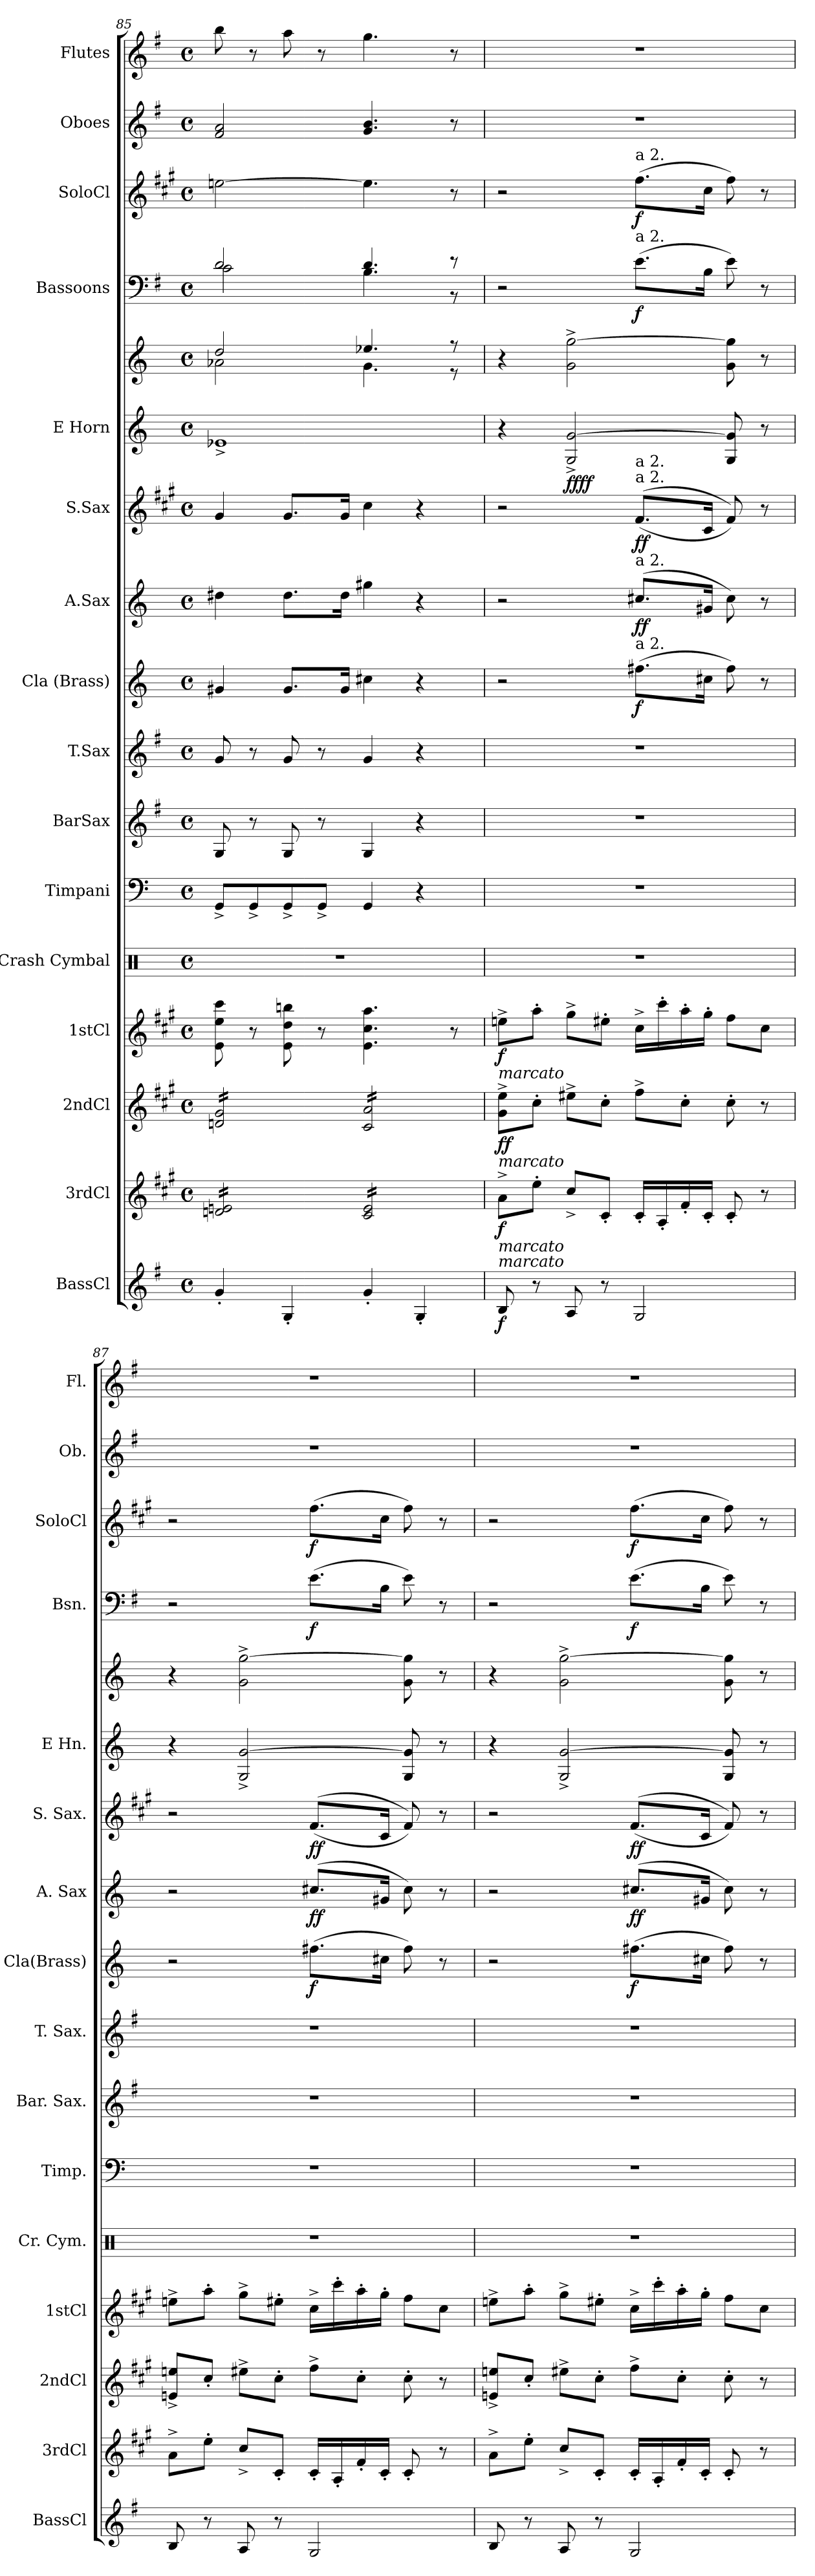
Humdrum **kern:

**kern	**dynam	**kern	**dynam	**kern	**dynam	**kern	**dynam	**kern	**kern	**kern	**kern	**kern	**dynam	**kern	**dynam	**kern	**dynam	**kern	**kern	**dynam	**kern	**dynam	**kern	**dynam	**kern	**kern
*part16	*part16	*part15	*part15	*part14	*part14	*part13	*part13	*part12	*part11	*part10	*part9	*part8	*part8	*part7	*part7	*part6	*part6	*part5	*part5	*part5	*part4	*part4	*part3	*part3	*part2	*part1
*staff17	*staff17	*staff16	*staff16	*staff15	*staff15	*staff14	*staff14	*staff13	*staff12	*staff11	*staff10	*staff9	*staff9	*staff8	*staff8	*staff7	*staff7	*staff6	*staff5	*staff5/6	*staff4	*staff4	*staff3	*staff3	*staff2	*staff1
*I"BassCl	*	*I"3rdCl	*	*I"2ndCl	*	*I"1stCl	*	*I"Crash Cymbal	*I"Timpani	*I"BarSax	*I"T.Sax	*I"Cla (Brass)	*	*I"A.Sax	*	*I"S.Sax	*	*I"E Horn	*	*	*I"Bassoons	*	*I"SoloCl	*	*I"Oboes	*I"Flutes
*I'BassCl	*	*I'3rdCl	*	*I'2ndCl	*	*I'1stCl	*	*I'Cr. Cym.	*I'Timp.	*I'Bar. Sax.	*I'T. Sax.	*I'Cla(Brass)	*	*I'A. Sax	*	*I'S. Sax.	*	*I'E Hn.	*	*	*I'Bsn.	*	*I'SoloCl	*	*I'Ob.	*I'Fl.
*clefG2	*	*clefG2	*	*clefG2	*	*clefG2	*	*clefX	*clefF4	*clefG2	*clefG2	*clefG2	*	*clefG2	*	*clefG2	*	*clefG2	*clefG2	*	*clefF4	*	*clefG2	*	*clefG2	*clefG2
*ITrd8c14	*	*ITrd1c2	*	*ITrd1c2	*	*ITrd1c2	*	*	*	*ITrd12c21	*ITrd8c14	*ITrd1c2	*	*ITrd5c9	*	*ITrd1c2	*	*ITrd5c8	*ITrd5c8	*	*	*	*ITrd1c2	*	*	*
*k[f#]	*	*k[f#]	*	*k[f#]	*	*k[f#]	*	*k[]	*k[]	*k[f#]	*k[f#]	*k[b-e-]	*	*k[b-e-a-]	*	*k[f#]	*	*k[f#c#g#d#]	*k[f#c#g#d#]	*	*k[f#]	*	*k[f#]	*	*k[f#]	*k[f#]
*M4/4	*	*M4/4	*	*M4/4	*	*M4/4	*	*M4/4	*M4/4	*M4/4	*M4/4	*M4/4	*	*M4/4	*	*M4/4	*	*M4/4	*M4/4	*	*M4/4	*	*M4/4	*	*M4/4	*M4/4
*met(c)	*	*met(c)	*	*met(c)	*	*met(c)	*	*met(c)	*met(c)	*met(c)	*met(c)	*met(c)	*	*met(c)	*	*met(c)	*	*met(c)	*met(c)	*	*met(c)	*	*met(c)	*	*met(c)	*met(c)
=85	=85	=85	=85	=85	=85	=85	=85	=85	=85	=85	=85	=85	=85	=85	=85	=85	=85	=85	=85	=85	=85	=85	=85	=85	=85	=85
*	*	*	*	*	*	*	*	*	*	*	*	*	*	*	*	*	*	*	*^	*	*^	*	*	*	*	*
*	*	*tremolo	*	*	*	*	*	*	*	*	*	*	*	*	*	*	*	*	*	*	*	*	*	*	*	*	*	*
*	*	*	*	*tremolo	*	*	*	*	*	*	*	*	*	*	*	*	*	*	*	*	*	*	*	*	*	*	*	*
4G'/	.	16cn/ 16dn/LL	.	16cn/ 16f#/LL	.	8d\ 8dd\ 8bb\	.	1r	8GG^/L	8GG/	8G/	4f#X/	.	4f#X\	.	4f#/	.	1Gn^	2f#/	2cn\	.	2d/	2c\	.	[2ddn\	.	2f#/ 2a/	8bb\
.	.	16cn/ 16dn/	.	16cn/ 16f#/	.	.	.	.	.	.	.	.	.	.	.	.	.	.	.	.	.	.	.	.	.	.	.	.
.	.	16cn/ 16dn/	.	16cn/ 16f#/	.	8r	.	.	8GG^/	8r	8r	.	.	.	.	.	.	.	.	.	.	.	.	.	.	.	.	8r
.	.	16cn/ 16dn/	.	16cn/ 16f#/	.	.	.	.	.	.	.	.	.	.	.	.	.	.	.	.	.	.	.	.	.	.	.	.
4GG'/	.	16cn/ 16dn/	.	16cn/ 16f#/	.	8d\ 8cc\ 8aan\	.	.	8GG^/	8GG/	8G/	8.f#/L	.	8.f#\L	.	8.f#/L	.	.	.	.	.	.	.	.	.	.	.	8aa\
.	.	16cn/ 16dn/	.	16cn/ 16f#/	.	.	.	.	.	.	.	.	.	.	.	.	.	.	.	.	.	.	.	.	.	.	.	.
.	.	16cn/ 16dn/	.	16cn/ 16f#/	.	8r	.	.	8GG^/J	8r	8r	.	.	.	.	.	.	.	.	.	.	.	.	.	.	.	.	8r
.	.	16cn/ 16dn/JJ	.	16cn/ 16f#/JJ	.	.	.	.	.	.	.	16f#/Jk	.	16f#\Jk	.	16f#/Jk	.	.	.	.	.	.	.	.	.	.	.	.
4G'/	.	16B/ 16d/LL	.	16B/ 16g/LL	.	4.d\ 4.b\ 4.gg\	.	.	4GG/	4GG/	4G/	4bn\	.	4bn\	.	4b\	.	.	4.gn/	4.B\	.	4.d/	4.B\	.	4.dd\]	.	4.g/ 4.b/	4.gg\
.	.	16B/ 16d/	.	16B/ 16g/	.	.	.	.	.	.	.	.	.	.	.	.	.	.	.	.	.	.	.	.	.	.	.	.
.	.	16B/ 16d/	.	16B/ 16g/	.	.	.	.	.	.	.	.	.	.	.	.	.	.	.	.	.	.	.	.	.	.	.	.
.	.	16B/ 16d/	.	16B/ 16g/	.	.	.	.	.	.	.	.	.	.	.	.	.	.	.	.	.	.	.	.	.	.	.	.
4GG'/	.	16B/ 16d/	.	16B/ 16g/	.	.	.	.	4r	4r	4r	4r	.	4r	.	4r	.	.	.	.	.	.	.	.	.	.	.	.
.	.	16B/ 16d/	.	16B/ 16g/	.	.	.	.	.	.	.	.	.	.	.	.	.	.	.	.	.	.	.	.	.	.	.	.
.	.	16B/ 16d/	.	16B/ 16g/	.	8r	.	.	.	.	.	.	.	.	.	.	.	.	8r	8r	.	8r	8r	.	8r	.	8r	8r
.	.	16B/ 16d/JJ	.	16B/ 16g/JJ	.	.	.	.	.	.	.	.	.	.	.	.	.	.	.	.	.	.	.	.	.	.	.	.
*	*	*	*	*Xtremolo	*	*	*	*	*	*	*	*	*	*	*	*	*	*	*	*	*	*	*	*	*	*	*	*
*	*	*Xtremolo	*	*	*	*	*	*	*	*	*	*	*	*	*	*	*	*	*	*	*	*	*	*	*	*	*	*
=86	=86	=86	=86	=86	=86	=86	=86	=86	=86	=86	=86	=86	=86	=86	=86	=86	=86	=86	=86	=86	=86	=86	=86	=86	=86	=86	=86	=86
!	!	!	!	!	!	!LO:TX:b:i:t=marcato	!	!	!	!	!	!	!	!	!	!	!	!	!	!	!	!	!	!	!	!	!	!
!	!	!	!	!LO:TX:b:i:t=marcato	!	!	!	!	!	!	!	!	!	!	!	!	!	!	!	!	!	!	!	!	!	!	!	!
!	!	!LO:TX:b:i:t=marcato	!	!	!	!	!	!	!	!	!	!	!	!	!	!	!	!	!	!	!	!	!	!	!	!	!	!
!LO:TX:a:i:t=marcato	!	!	!	!	!	!	!	!	!	!	!	!	!	!	!	!	!	!	!	!	!	!	!	!	!	!	!	!
!	!LO:DY:b	!	!LO:DY:b	!	!LO:DY:b	!	!	!	!	!	!	!	!	!	!	!	!	!	!	!	!	!	!	!	!	!	!	!
!	!	!	!	!	!LO:DY:n=1:b	!	!LO:DY:b	!	!	!	!	!	!	!	!	!	!	!	!	!	!	!	!	!	!	!	!	!
*	*	*	*	*	*	*	*	*	*	*	*	*	*	*	*	*	*	*	*v	*v	*	*	*	*	*	*	*	*
*	*	*	*	*	*	*	*	*	*	*	*	*	*	*	*	*	*	*	*	*	*v	*v	*	*	*	*	*
8BB/	f	8g^\L	f	8f#\^ 8dd\^L	f f	8ddn^\L	f	1r	1r	1r	1r	2r	.	2r	.	2r	.	4r	4r	.	2r	.	2r	.	1r	1r
8r	.	8dd'\J	.	8b'\J	.	8gg'\J	.	.	.	.	.	.	.	.	.	.	.	.	.	.	.	.	.	.	.	.
!	!	!	!	!	!	!	!	!	!	!	!	!	!	!	!	!	!	!	!	!LO:DY:b=2	!	!	!	!	!	!
!	!	!	!	!	!	!	!	!	!	!	!	!	!	!	!	!	!	!	!	!LO:DY:n=1:b	!	!	!	!	!	!
8AA/	.	8b^/L	.	8dd#X^\L	.	8ff#^\L	.	.	.	.	.	.	.	.	.	.	.	2BB/^ [2B/^	2B\^ [2b\^	ff ff	.	.	.	.	.	.
8r	.	8B'/J	.	8b'\J	.	8dd#X'\J	.	.	.	.	.	.	.	.	.	.	.	.	.	.	.	.	.	.	.	.
!	!	!	!	!	!	!	!	!	!	!	!	!	!	!	!	!	!	!	!	!	!	!	!LO:TX:a:t=a 2.	!	!	!
!	!	!	!	!	!	!	!	!	!	!	!	!	!	!	!	!	!	!	!	!	!LO:TX:a:t=a 2.	!	!	!	!	!
!	!	!	!	!	!	!	!	!	!	!	!	!	!	!	!	!LO:TX:a:t=a 2.	!	!	!	!	!	!	!	!	!	!
!	!	!	!	!	!	!	!	!	!	!	!	!	!	!	!	!LO:TX:a:t=a 2.	!	!	!	!	!	!	!	!	!	!
!	!	!	!	!	!	!	!	!	!	!	!	!	!	!LO:TX:a:t=a 2.	!	!	!	!	!	!	!	!	!	!	!	!
!	!	!	!	!	!	!	!	!	!	!	!	!LO:TX:a:t=a 2.	!	!	!	!	!	!	!	!	!	!	!	!	!	!
!	!	!	!	!	!	!	!	!	!	!	!	!	!LO:DY:b	!	!LO:DY:b	!	!	!	!	!	!	!	!	!	!	!
!	!	!	!	!	!	!	!	!	!	!	!	!	!	!	!LO:DY:n=1:b	!	!LO:DY:b	!	!	!	!	!	!	!	!	!
!	!	!	!	!	!	!	!	!	!	!	!	!	!	!	!	!	!LO:DY:n=1:b	!	!	!	!	!LO:DY:b	!	!LO:DY:b	!	!
2GG/	.	16B'/LL	.	8ee^\L	.	16b^\LL	.	.	.	.	.	(>8.een\L	f	(>8.en/L	f f	(<(<8.e/L	f f	.	.	.	(>8.e\L	f	(>8.ee\L	f	.	.
.	.	16G'/	.	.	.	16bb'\	.	.	.	.	.	.	.	.	.	.	.	.	.	.	.	.	.	.	.	.
.	.	16e'/	.	8b'\J	.	16gg'\	.	.	.	.	.	.	.	.	.	.	.	.	.	.	.	.	.	.	.	.
.	.	16B'/JJ	.	.	.	16ff#'\JJ	.	.	.	.	.	16bn\Jk	.	16Bn/Jk	.	16B/Jk	.	.	.	.	16B\Jk	.	16b\Jk	.	.	.
.	.	8B'/	.	8b'\	.	8ee\L	.	.	.	.	.	8ee\)	.	8e\)	.	8e/))	.	8BB/ 8B/]	8B\ 8b\]	.	8e\)	.	8ee\)	.	.	.
.	.	8r	.	8r	.	8b\J	.	.	.	.	.	8r	.	8r	.	8r	.	8r	8r	.	8r	.	8r	.	.	.
=87	=87	=87	=87	=87	=87	=87	=87	=87	=87	=87	=87	=87	=87	=87	=87	=87	=87	=87	=87	=87	=87	=87	=87	=87	=87	=87
8BB/	.	8g^\L	.	8dn/^ 8ddn/^L	.	8ddn^\L	.	1r	1r	1r	1r	2r	.	2r	.	2r	.	4r	4r	.	2r	.	2r	.	1r	1r
8r	.	8dd'\J	.	8b'/J	.	8gg'\J	.	.	.	.	.	.	.	.	.	.	.	.	.	.	.	.	.	.	.	.
8AA/	.	8b^/L	.	8dd#X^\L	.	8ff#^\L	.	.	.	.	.	.	.	.	.	.	.	2BB/^ [2B/^	2B\^ [2b\^	.	.	.	.	.	.	.
8r	.	8B'/J	.	8b'\J	.	8dd#X'\J	.	.	.	.	.	.	.	.	.	.	.	.	.	.	.	.	.	.	.	.
!	!	!	!	!	!	!	!	!	!	!	!	!	!LO:DY:b	!	!LO:DY:b	!	!	!	!	!	!	!	!	!	!	!
!	!	!	!	!	!	!	!	!	!	!	!	!	!	!	!LO:DY:n=1:b	!	!LO:DY:b	!	!	!	!	!	!	!	!	!
!	!	!	!	!	!	!	!	!	!	!	!	!	!	!	!	!	!LO:DY:n=1:b	!	!	!	!	!LO:DY:b	!	!LO:DY:b	!	!
2GG/	.	16B'/LL	.	8ee^\L	.	16b^\LL	.	.	.	.	.	(>8.een\L	f	(>8.en/L	f f	(<(<8.e/L	f f	.	.	.	(>8.e\L	f	(>8.ee\L	f	.	.
.	.	16G'/	.	.	.	16bb'\	.	.	.	.	.	.	.	.	.	.	.	.	.	.	.	.	.	.	.	.
.	.	16e'/	.	8b'\J	.	16gg'\	.	.	.	.	.	.	.	.	.	.	.	.	.	.	.	.	.	.	.	.
.	.	16B'/JJ	.	.	.	16ff#'\JJ	.	.	.	.	.	16bn\Jk	.	16Bn/Jk	.	16B/Jk	.	.	.	.	16B\Jk	.	16b\Jk	.	.	.
.	.	8B'/	.	8b'\	.	8ee\L	.	.	.	.	.	8ee\)	.	8e\)	.	8e/))	.	8BB/ 8B/]	8B\ 8b\]	.	8e\)	.	8ee\)	.	.	.
.	.	8r	.	8r	.	8b\J	.	.	.	.	.	8r	.	8r	.	8r	.	8r	8r	.	8r	.	8r	.	.	.
!!LO:PB:g=z
=88	=88	=88	=88	=88	=88	=88	=88	=88	=88	=88	=88	=88	=88	=88	=88	=88	=88	=88	=88	=88	=88	=88	=88	=88	=88	=88
8BB/	.	8g^\L	.	8dn/^ 8ddn/^L	.	8ddn^\L	.	1r	1r	1r	1r	2r	.	2r	.	2r	.	4r	4r	.	2r	.	2r	.	1r	1r
8r	.	8dd'\J	.	8b'/J	.	8gg'\J	.	.	.	.	.	.	.	.	.	.	.	.	.	.	.	.	.	.	.	.
8AA/	.	8b^/L	.	8dd#X^\L	.	8ff#^\L	.	.	.	.	.	.	.	.	.	.	.	2BB/^ [2B/^	2B\^ [2b\^	.	.	.	.	.	.	.
8r	.	8B'/J	.	8b'\J	.	8dd#X'\J	.	.	.	.	.	.	.	.	.	.	.	.	.	.	.	.	.	.	.	.
!	!	!	!	!	!	!	!	!	!	!	!	!	!LO:DY:b	!	!LO:DY:b	!	!	!	!	!	!	!	!	!	!	!
!	!	!	!	!	!	!	!	!	!	!	!	!	!	!	!LO:DY:n=1:b	!	!LO:DY:b	!	!	!	!	!	!	!	!	!
!	!	!	!	!	!	!	!	!	!	!	!	!	!	!	!	!	!LO:DY:n=1:b	!	!	!	!	!LO:DY:b	!	!LO:DY:b	!	!
2GG/	.	16B'/LL	.	8ee^\L	.	16b^\LL	.	.	.	.	.	(>8.een\L	f	(>8.en/L	f f	(<(<8.e/L	f f	.	.	.	(>8.e\L	f	(>8.ee\L	f	.	.
.	.	16G'/	.	.	.	16bb'\	.	.	.	.	.	.	.	.	.	.	.	.	.	.	.	.	.	.	.	.
.	.	16e'/	.	8b'\J	.	16gg'\	.	.	.	.	.	.	.	.	.	.	.	.	.	.	.	.	.	.	.	.
.	.	16B'/JJ	.	.	.	16ff#'\JJ	.	.	.	.	.	16bn\Jk	.	16Bn/Jk	.	16B/Jk	.	.	.	.	16B\Jk	.	16b\Jk	.	.	.
.	.	8B'/	.	8b'\	.	8ee\L	.	.	.	.	.	8ee\)	.	8e\)	.	8e/))	.	8BB/ 8B/]	8B\ 8b\]	.	8e\)	.	8ee\)	.	.	.
.	.	8r	.	8r	.	8b\J	.	.	.	.	.	8r	.	8r	.	8r	.	8r	8r	.	8r	.	8r	.	.	.
=	=	=	=	=	=	=	=	=	=	=	=	=	=	=	=	=	=	=	=	=	=	=	=	=	=	=
*-	*-	*-	*-	*-	*-	*-	*-	*-	*-	*-	*-	*-	*-	*-	*-	*-	*-	*-	*-	*-	*-	*-	*-	*-	*-	*-
